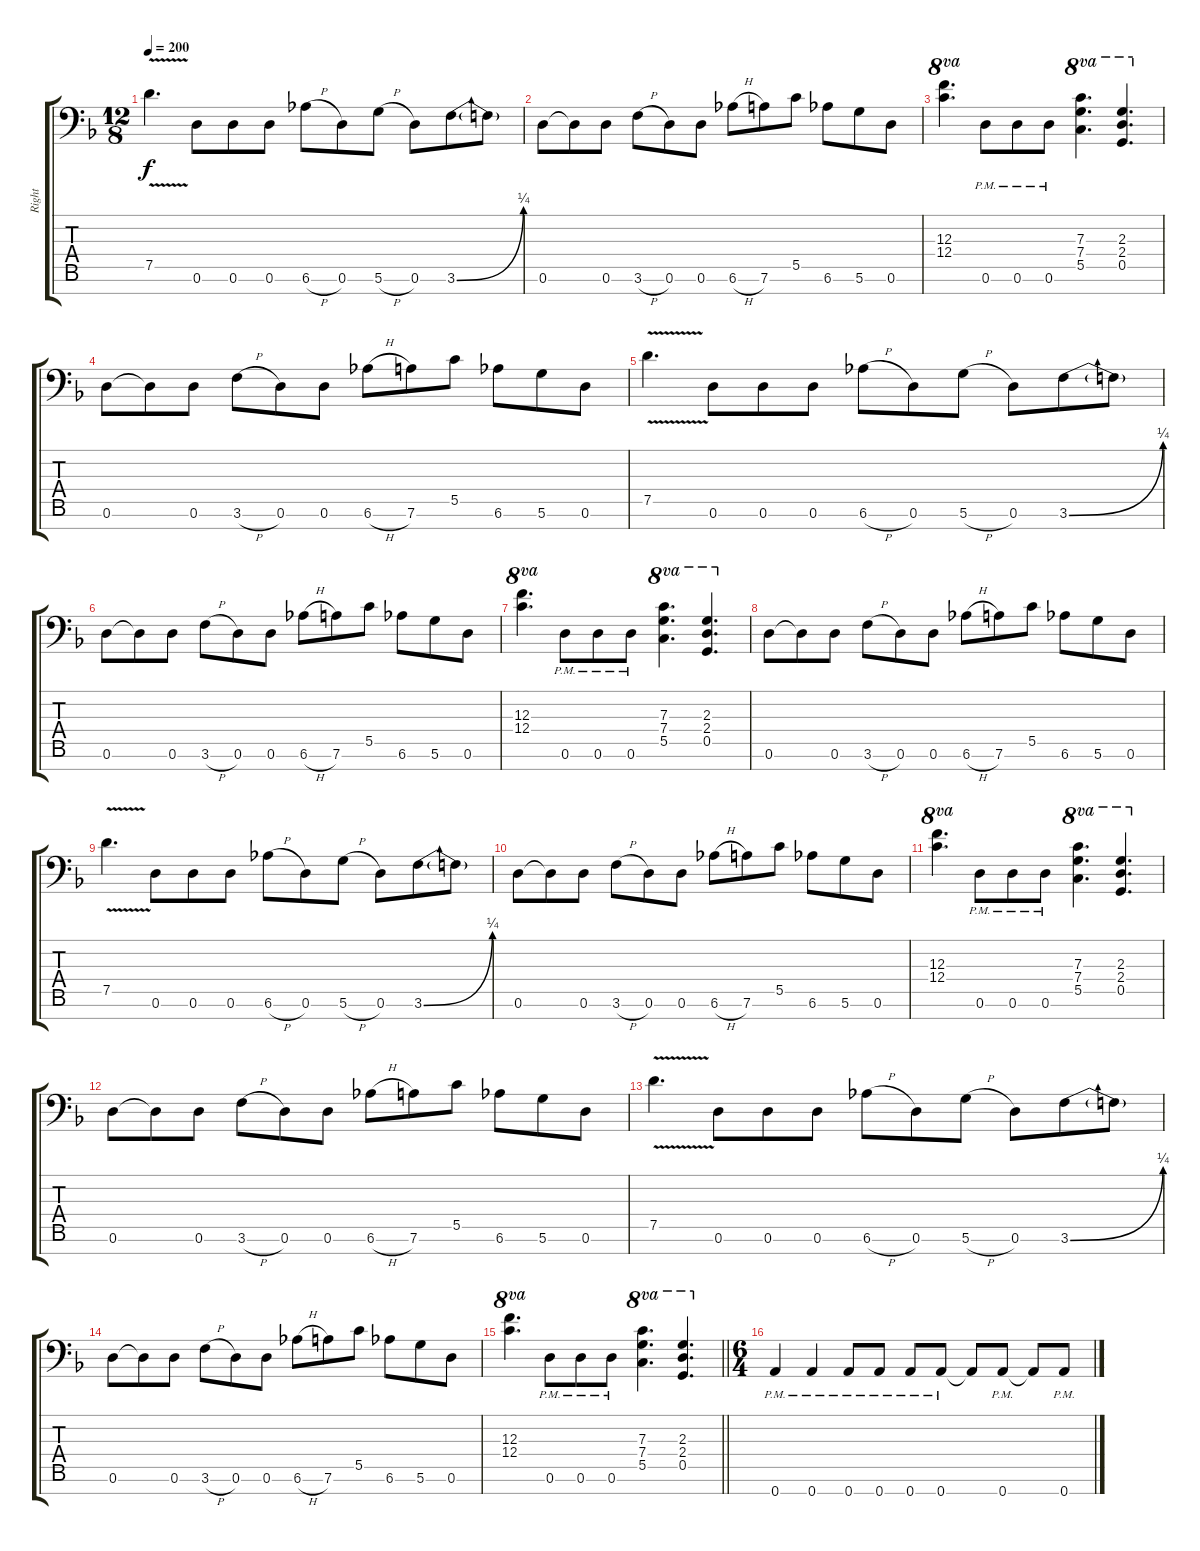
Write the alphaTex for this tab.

\track ("Right" "Right") {instrument overdrivenguitar}
\staff {score tabs}
\tuning (D4 A3 F3 C3 G2 D2 A1) {hide}
\ts (12 8)
\tempo 200
\clef f4
\ks f
7.5{v}.4{d dy f} 0.6.8 0.6.8 0.6.8 6.6{h}.8 0.6.8 5.6{h}.8 0.6.8 3.6{be (bend 0 0 60 1)}.8 3.6{t}.8 |
0.6.8 0.6{t}.8 0.6.8 3.6{h}.8 0.6.8 0.6.8 6.6{h}.8 7.6.8 5.5.8 6.6.8 5.6.8 0.6.8 |
(12.3 12.4).4{d ot 8va} 0.6{pm}.8 0.6{pm}.8 0.6{pm}.8 (7.3 7.4 5.5).4{d ot 8va} (2.3 2.4 0.5).4{d ot 8va} |
0.6.8 0.6{t}.8 0.6.8 3.6{h}.8 0.6.8 0.6.8 6.6{h}.8 7.6.8 5.5.8 6.6.8 5.6.8 0.6.8 |
7.5{v}.4{d} 0.6.8 0.6.8 0.6.8 6.6{h}.8 0.6.8 5.6{h}.8 0.6.8 3.6{be (bend 0 0 60 1)}.8 3.6{t}.8 |
0.6.8 0.6{t}.8 0.6.8 3.6{h}.8 0.6.8 0.6.8 6.6{h}.8 7.6.8 5.5.8 6.6.8 5.6.8 0.6.8 |
(12.3 12.4).4{d ot 8va} 0.6{pm}.8 0.6{pm}.8 0.6{pm}.8 (7.3 7.4 5.5).4{d ot 8va} (2.3 2.4 0.5).4{d ot 8va} |
0.6.8 0.6{t}.8 0.6.8 3.6{h}.8 0.6.8 0.6.8 6.6{h}.8 7.6.8 5.5.8 6.6.8 5.6.8 0.6.8 |
7.5{v}.4{d} 0.6.8 0.6.8 0.6.8 6.6{h}.8 0.6.8 5.6{h}.8 0.6.8 3.6{be (bend 0 0 60 1)}.8 3.6{t}.8 |
0.6.8 0.6{t}.8 0.6.8 3.6{h}.8 0.6.8 0.6.8 6.6{h}.8 7.6.8 5.5.8 6.6.8 5.6.8 0.6.8 |
(12.3 12.4).4{d ot 8va} 0.6{pm}.8 0.6{pm}.8 0.6{pm}.8 (7.3 7.4 5.5).4{d ot 8va} (2.3 2.4 0.5).4{d ot 8va} |
0.6.8 0.6{t}.8 0.6.8 3.6{h}.8 0.6.8 0.6.8 6.6{h}.8 7.6.8 5.5.8 6.6.8 5.6.8 0.6.8 |
7.5{v}.4{d} 0.6.8 0.6.8 0.6.8 6.6{h}.8 0.6.8 5.6{h}.8 0.6.8 3.6{be (bend 0 0 60 1)}.8 3.6{t}.8 |
0.6.8 0.6{t}.8 0.6.8 3.6{h}.8 0.6.8 0.6.8 6.6{h}.8 7.6.8 5.5.8 6.6.8 5.6.8 0.6.8 |
\barLineRight lightlight
(12.3 12.4).4{d ot 8va} 0.6{pm}.8 0.6{pm}.8 0.6{pm}.8 (7.3 7.4 5.5).4{d ot 8va} (2.3 2.4 0.5).4{d ot 8va} |
\ts (6 4)
0.7{pm}.4 0.7{pm}.4 0.7{pm}.8 0.7{pm}.8 0.7{pm}.8 0.7{pm}.8 0.7{t}.8 0.7{pm}.8 0.7{t}.8 0.7{pm}.8
